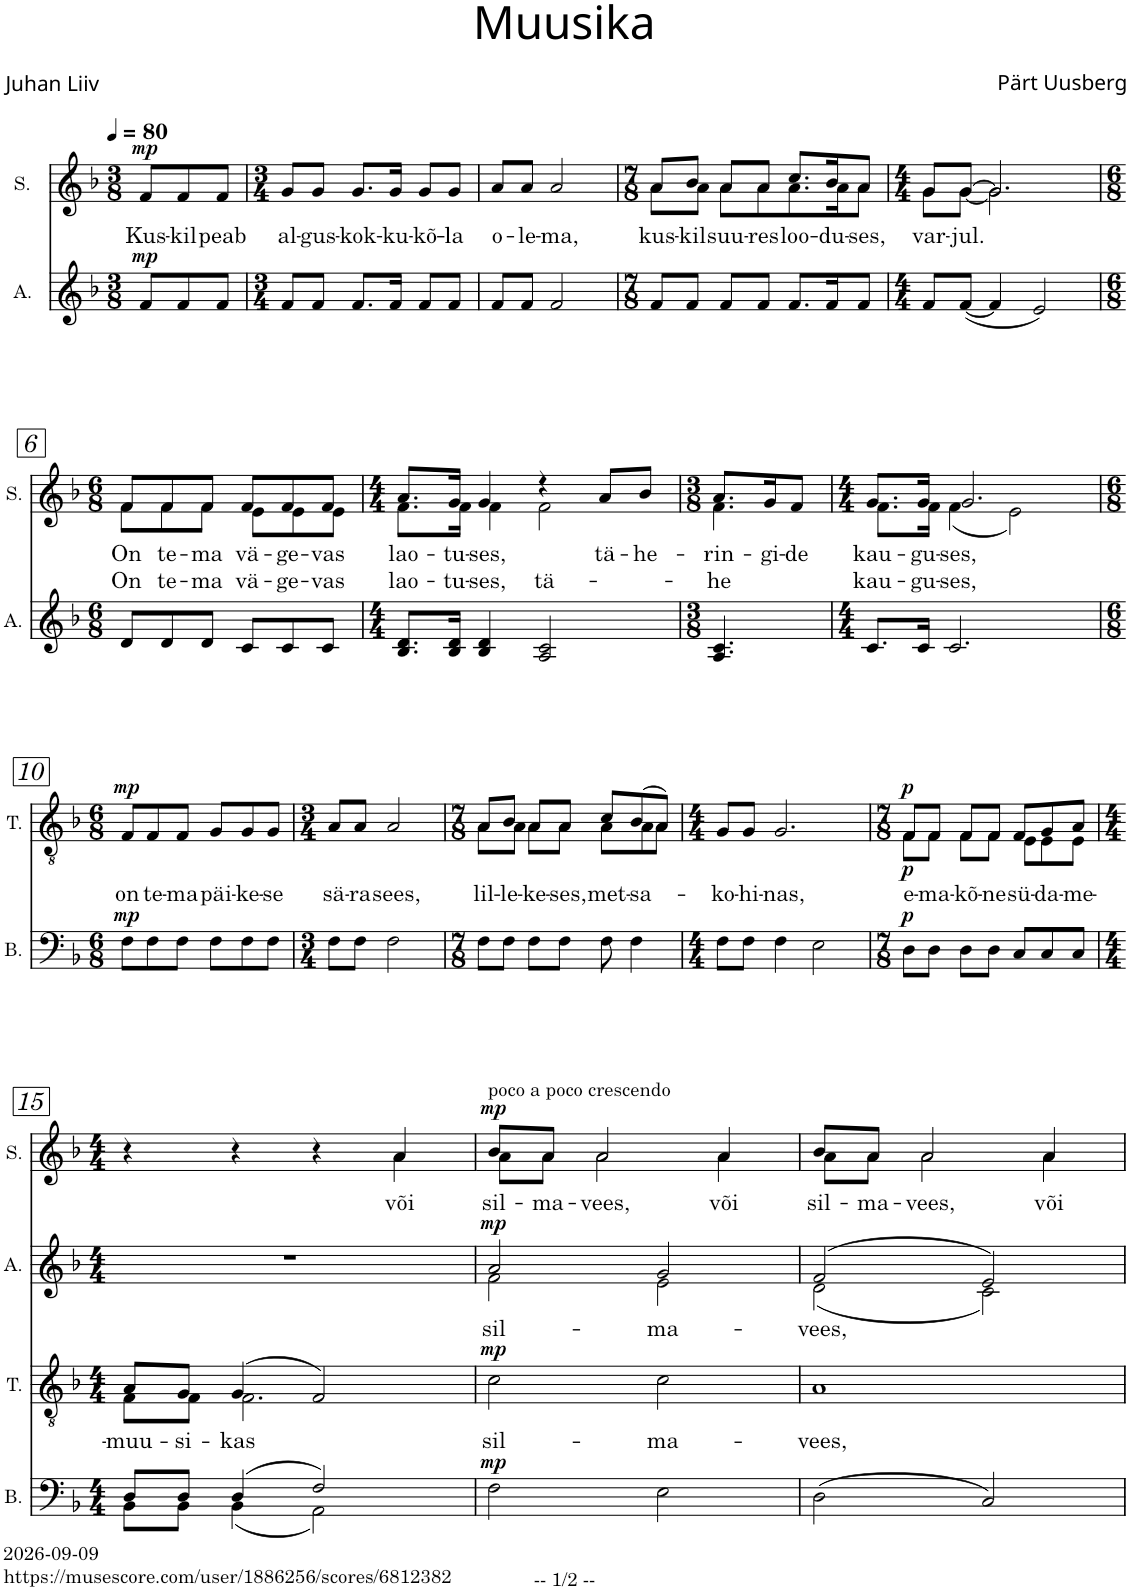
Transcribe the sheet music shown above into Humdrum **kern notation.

**kern	**dynam	**kern	**text	**dynam	**kern	**text	**dynam	**kern	**text	**text	**dynam
*part4	*part4	*part3	*part3	*part3	*part2	*part2	*part2	*part1	*part1	*part1	*part1
*staff4	*staff4	*staff3	*staff3	*staff3	*staff2	*staff2	*staff2	*staff1	*staff1	*staff1	*staff1
*I"Bass	*	*I"Tenor	*	*	*I"A.	*	*	*I"S.	*	*	*
*I'B.	*	*I'T.	*	*	*I'A.	*	*	*I'S.	*	*	*
*stria5	*	*stria5	*	*	*	*	*	*	*	*	*
*clefF4	*	*clefG2	*	*	*clefG2	*	*	*clefG2	*	*	*
*k[b-]	*	*k[b-]	*	*	*k[b-]	*	*	*k[b-]	*	*	*
*M3/8	*	*M3/8	*	*	*M3/8	*	*	*M3/8	*	*	*
*MM80	*	*MM80	*	*	*MM80	*	*	*MM80	*	*	*
=1	=1	=1	=1	=1	=1	=1	=1	=1	=1	=1	=1
!	!	!	!	!	!	!	!LO:DY:a	!	!LO:LY:b	!	!LO:DY:a
4.r	.	4.r	.	.	8f/L	.	mp	8f/L	Kus-	.	mp
!	!	!	!	!	!	!	!	!	!LO:LY:b	!	!
.	.	.	.	.	8f/	.	.	8f/	-kil	.	.
!	!	!	!	!	!	!	!	!	!LO:LY:b	!	!
.	.	.	.	.	8f/J	.	.	8f/J	peab	.	.
=2	=2	=2	=2	=2	=2	=2	=2	=2	=2	=2	=2
*M3/4	*	*M3/4	*	*	*M3/4	*	*	*M3/4	*	*	*
!	!	!	!	!	!	!	!	!	!LO:LY:b	!	!
2.r	.	2.r	.	.	8f/L	.	.	8g/L	al-	.	.
!	!	!	!	!	!	!	!	!	!LO:LY:b	!	!
.	.	.	.	.	8f/J	.	.	8g/J	-gus-	.	.
!	!	!	!	!	!	!	!	!	!LO:LY:b	!	!
.	.	.	.	.	8.f/L	.	.	8.g/L	-kok-	.	.
!	!	!	!	!	!	!	!	!	!LO:LY:b	!	!
.	.	.	.	.	16f/Jk	.	.	16g/Jk	-ku-	.	.
!	!	!	!	!	!	!	!	!	!LO:LY:b	!	!
.	.	.	.	.	8f/L	.	.	8g/L	-kõ-	.	.
!	!	!	!	!	!	!	!	!	!LO:LY:b	!	!
.	.	.	.	.	8f/J	.	.	8g/J	-la	.	.
=3	=3	=3	=3	=3	=3	=3	=3	=3	=3	=3	=3
!	!	!	!	!	!	!	!	!	!LO:LY:b	!	!
2.r	.	2.r	.	.	8f/L	.	.	8a/L	o-	.	.
!	!	!	!	!	!	!	!	!	!LO:LY:b	!	!
.	.	.	.	.	8f/J	.	.	8a/J	-le-	.	.
!	!	!	!	!	!	!	!	!	!LO:LY:b	!	!
.	.	.	.	.	2f/	.	.	2a/	-ma,	.	.
=4	=4	=4	=4	=4	=4	=4	=4	=4	=4	=4	=4
*M7/8	*	*M7/8	*	*	*M7/8	*	*	*M7/8	*	*	*
!	!	!	!	!	!	!	!	!	!LO:LY:b	!	!
*	*	*	*	*	*	*	*	*^	*	*	*
2..r	.	2..r	.	.	8f/L	.	.	8a/L	8a\L	kus-	.	.
!	!	!	!	!	!	!	!	!	!	!LO:LY:b	!	!
.	.	.	.	.	8f/J	.	.	8b-/J	8a\J	-kil	.	.
!	!	!	!	!	!	!	!	!	!	!LO:LY:b	!	!
.	.	.	.	.	8f/L	.	.	8a/L	8a\L	suu-	.	.
!	!	!	!	!	!	!	!	!	!	!LO:LY:b	!	!
.	.	.	.	.	8f/J	.	.	8a/J	8a\	-res	.	.
!	!	!	!	!	!	!	!	!	!	!LO:LY:b	!	!
.	.	.	.	.	8.f/L	.	.	8.cc/L	8.a\	loo-	.	.
!	!	!	!	!	!	!	!	!	!	!LO:LY:b	!	!
.	.	.	.	.	16f/K	.	.	16b-/K	16a\K	-du-	.	.
!	!	!	!	!	!	!	!	!	!	!LO:LY:b	!	!
.	.	.	.	.	8f/J	.	.	8a/J	8a\J	-ses,	.	.
=5	=5	=5	=5	=5	=5	=5	=5	=5	=5	=5	=5	=5
*M4/4	*	*M4/4	*	*	*M4/4	*	*	*M4/4	*	*	*	*
!	!	!	!	!	!	!	!	!	!	!LO:LY:b	!	!
1r	.	1r	.	.	8f/L	.	.	8g/L	8g\L	var-	.	.
!	!	!	!	!	!	!	!	!	!	!LO:LY:b	!	!
.	.	.	.	.	([8f/J	.	.	[8g/J	[8g\J	-jul.	.	.
.	.	.	.	.	4f/]	.	.	2.g/]	2.g\]	.	.	.
.	.	.	.	.	2e/)	.	.	.	.	.	.	.
!!LO:LB:g=z	!!
=6	=6	=6	=6	=6	=6	=6	=6	=6	=6	=6	=6	=6
*M6/8	*	*M6/8	*	*	*M6/8	*	*	*M6/8	*	*	*	*
!	!	!	!	!	!	!	!	!	!	!LO:LY:b	!	!
!	!	!	!	!	!	!	!	!	!	!	!LO:LY:b	!
2.r	.	2.r	.	.	8d/L	.	.	8f/L	8f\L	.	On	.
!	!	!	!	!	!	!	!	!	!	!LO:LY:b	!	!
!	!	!	!	!	!	!	!	!	!	!	!LO:LY:b	!
.	.	.	.	.	8d/	.	.	8f/	8f\	.	te-	.
!	!	!	!	!	!	!	!	!	!	!LO:LY:b	!	!
!	!	!	!	!	!	!	!	!	!	!	!LO:LY:b	!
.	.	.	.	.	8d/J	.	.	8f/J	8f\J	.	-ma	.
!	!	!	!	!	!	!	!	!	!	!LO:LY:b	!	!
!	!	!	!	!	!	!	!	!	!	!	!LO:LY:b	!
.	.	.	.	.	8c/L	.	.	8f/L	8e\L	.	vä-	.
!	!	!	!	!	!	!	!	!	!	!LO:LY:b	!	!
!	!	!	!	!	!	!	!	!	!	!	!LO:LY:b	!
.	.	.	.	.	8c/	.	.	8f/	8e\	.	-ge-	.
!	!	!	!	!	!	!	!	!	!	!LO:LY:b	!	!
!	!	!	!	!	!	!	!	!	!	!	!LO:LY:b	!
.	.	.	.	.	8c/J	.	.	8f/J	8e\J	.	-vas	.
=7	=7	=7	=7	=7	=7	=7	=7	=7	=7	=7	=7	=7
*M4/4	*	*M4/4	*	*	*M4/4	*	*	*M4/4	*	*	*	*
!	!	!	!	!	!	!	!	!	!	!LO:LY:b	!	!
!	!	!	!	!	!	!	!	!	!	!	!LO:LY:b	!
1r	.	1r	.	.	8.B-/ 8.d/L	.	.	8.a/L	8.f\L	.	lao-	.
!	!	!	!	!	!	!	!	!	!	!LO:LY:b	!	!
!	!	!	!	!	!	!	!	!	!	!	!LO:LY:b	!
.	.	.	.	.	16B-/ 16d/Jk	.	.	16g/Jk	16f\Jk	.	-tu-	.
!	!	!	!	!	!	!	!	!	!	!LO:LY:b	!	!
!	!	!	!	!	!	!	!	!	!	!	!LO:LY:b	!
.	.	.	.	.	4B-/ 4d/	.	.	4g/	4f\	.	-ses,	.
!	!	!	!	!	!	!	!	!	!	!	!LO:LY:b	!
.	.	.	.	.	2A/ 2c/	.	.	4r	2f\	.	-tä-	.
!	!	!	!	!	!	!	!	!	!	!LO:LY:b	!	!
.	.	.	.	.	.	.	.	8a/L	.	tä-	.	.
!	!	!	!	!	!	!	!	!	!	!LO:LY:b	!	!
.	.	.	.	.	.	.	.	8b-/J	.	-he-	.	.
=8	=8	=8	=8	=8	=8	=8	=8	=8	=8	=8	=8	=8
*M3/8	*	*M3/8	*	*	*M3/8	*	*	*M3/8	*	*	*	*
!	!	!	!	!	!	!	!	!	!	!LO:LY:b	!	!
!	!	!	!	!	!	!	!	!	!	!	!LO:LY:b	!
4.r	.	4.r	.	.	4.A/ 4.c/	.	.	8.a/L	4.f\	.	-he	.
!	!	!	!	!	!	!	!	!	!	!LO:LY:b	!	!
.	.	.	.	.	.	.	.	16g/K	.	-gi-	.	.
!	!	!	!	!	!	!	!	!	!	!LO:LY:b	!	!
.	.	.	.	.	.	.	.	8f/J	.	-de	.	.
=9	=9	=9	=9	=9	=9	=9	=9	=9	=9	=9	=9	=9
*M4/4	*	*M4/4	*	*	*M4/4	*	*	*M4/4	*	*	*	*
!	!	!	!	!	!	!	!	!	!	!LO:LY:b	!	!
!	!	!	!	!	!	!	!	!	!	!	!LO:LY:b	!
1r	.	1r	.	.	8.c/L	.	.	8.g/L	8.f\L	.	kau-	.
!	!	!	!	!	!	!	!	!	!	!LO:LY:b	!	!
!	!	!	!	!	!	!	!	!	!	!	!LO:LY:b	!
.	.	.	.	.	16c/Jk	.	.	16g/Jk	16f\Jk	.	-gu-	.
!	!	!	!	!	!	!	!	!	!	!LO:LY:b	!	!
!	!	!	!	!	!	!	!	!	!	!	!LO:LY:b	!
.	.	.	.	.	2.c/	.	.	2.g/	(4f\	.	-ses,	.
.	.	.	.	.	.	.	.	.	2e\)	.	.	.
!!LO:LB:g=z	!!
=10	=10	=10	=10	=10	=10	=10	=10	=10	=10	=10	=10	=10
*	*	*clefGv2	*	*	*	*	*	*	*	*	*	*
*M6/8	*	*M6/8	*	*	*M6/8	*	*	*M6/8	*	*	*	*
!	!LO:DY:a	!	!LO:LY:b	!LO:DY:a	!	!	!	!	!	!	!	!
8F\L	mp	8F/L	on	mp	2.r	.	.	2.r	2.r	.	.	.
!	!	!	!LO:LY:b	!	!	!	!	!	!	!	!	!
8F\	.	8F/	te-	.	.	.	.	.	.	.	.	.
!	!	!	!LO:LY:b	!	!	!	!	!	!	!	!	!
8F\J	.	8F/J	-ma	.	.	.	.	.	.	.	.	.
!	!	!	!LO:LY:b	!	!	!	!	!	!	!	!	!
8F\L	.	8G/L	päi-	.	.	.	.	.	.	.	.	.
!	!	!	!LO:LY:b	!	!	!	!	!	!	!	!	!
8F\	.	8G/	-ke-	.	.	.	.	.	.	.	.	.
!	!	!	!LO:LY:b	!	!	!	!	!	!	!	!	!
8F\J	.	8G/J	-se	.	.	.	.	.	.	.	.	.
*	*	*	*	*	*	*	*	*v	*v	*	*	*
=11	=11	=11	=11	=11	=11	=11	=11	=11	=11	=11	=11
*M3/4	*	*M3/4	*	*	*M3/4	*	*	*M3/4	*	*	*
!	!	!	!LO:LY:b	!	!	!	!	!	!	!	!
8F\L	.	8A/L	sä-	.	2.r	.	.	2.r	.	.	.
!	!	!	!LO:LY:b	!	!	!	!	!	!	!	!
8F\J	.	8A/J	-ra	.	.	.	.	.	.	.	.
!	!	!	!LO:LY:b	!	!	!	!	!	!	!	!
2F\	.	2A/	sees,	.	.	.	.	.	.	.	.
=12	=12	=12	=12	=12	=12	=12	=12	=12	=12	=12	=12
*M7/8	*	*M7/8	*	*	*M7/8	*	*	*M7/8	*	*	*
!	!	!	!LO:LY:b	!	!	!	!	!	!	!	!
*	*	*^	*	*	*	*	*	*	*	*	*
8F\L	.	8A/L	8A\L	lil-	.	2..r	.	.	2..r	.	.	.
!	!	!	!	!LO:LY:b	!	!	!	!	!	!	!	!
8F\J	.	8B-/J	8A\J	-le-	.	.	.	.	.	.	.	.
!	!	!	!	!LO:LY:b	!	!	!	!	!	!	!	!
8F\L	.	8A/L	8A\L	-ke-	.	.	.	.	.	.	.	.
!	!	!	!	!LO:LY:b	!	!	!	!	!	!	!	!
8F\J	.	8A/J	8A\J	-ses,	.	.	.	.	.	.	.	.
!	!	!	!	!LO:LY:b	!	!	!	!	!	!	!	!
8F\	.	8c/L	8A\L	met-	.	.	.	.	.	.	.	.
!	!	!	!	!LO:LY:b	!	!	!	!	!	!	!	!
4F\	.	(8B-/	8A\	-sa-	.	.	.	.	.	.	.	.
.	.	8A/J)	8A\J	.	.	.	.	.	.	.	.	.
*	*	*v	*v	*	*	*	*	*	*	*	*	*
=13	=13	=13	=13	=13	=13	=13	=13	=13	=13	=13	=13
*M4/4	*	*M4/4	*	*	*M4/4	*	*	*M4/4	*	*	*
*	*	*^	*	*	*	*	*	*	*	*	*
!	!	!	!	!LO:LY:b	!	!	!	!	!	!	!	!
*	*	*v	*v	*	*	*	*	*	*	*	*	*
8F\L	.	8G/L	-ko-	.	1r	.	.	1r	.	.	.
!	!	!	!LO:LY:b	!	!	!	!	!	!	!	!
8F\J	.	8G/J	-hi-	.	.	.	.	.	.	.	.
!	!	!	!LO:LY:b	!	!	!	!	!	!	!	!
4F\	.	2.G/	-nas,	.	.	.	.	.	.	.	.
2E\	.	.	.	.	.	.	.	.	.	.	.
=14	=14	=14	=14	=14	=14	=14	=14	=14	=14	=14	=14
*M7/8	*	*M7/8	*	*	*M7/8	*	*	*M7/8	*	*	*
!	!LO:DY:a	!	!LO:LY:b	!LO:DY:a	!	!	!	!	!	!	!
*	*	*^	*	*	*	*	*	*	*	*	*
!	!	!	!	!	!LO:DY:n=1:b	!	!	!	!	!	!	!
8D\L	p	8F/L	8F\L	e-	p p	2..r	.	.	2..r	.	.	.
!	!	!	!	!LO:LY:b	!	!	!	!	!	!	!	!
8D\J	.	8F/J	8F\J	-ma-	.	.	.	.	.	.	.	.
!	!	!	!	!LO:LY:b	!	!	!	!	!	!	!	!
8D\L	.	8F/L	8F\L	-kõ-	.	.	.	.	.	.	.	.
!	!	!	!	!LO:LY:b	!	!	!	!	!	!	!	!
8D\J	.	8F/J	8F\J	-ne	.	.	.	.	.	.	.	.
!	!	!	!	!LO:LY:b	!	!	!	!	!	!	!	!
8C/L	.	8F/L	8E\L	sü-	.	.	.	.	.	.	.	.
!	!	!	!	!LO:LY:b	!	!	!	!	!	!	!	!
8C/	.	8G/	8E\	-da-	.	.	.	.	.	.	.	.
!	!	!	!	!LO:LY:b	!	!	!	!	!	!	!	!
8C/J	.	8A/J	8E\J	-me-	.	.	.	.	.	.	.	.
!!LO:LB:g=z
=15	=15	=15	=15	=15	=15	=15	=15	=15	=15	=15	=15	=15
*M4/4	*	*M4/4	*	*	*	*M4/4	*	*	*M4/4	*	*	*
*^	*	*	*	*	*	*	*	*	*	*	*	*
!	!	!	!	!	!LO:LY:b	!	!	!	!	!	!	!	!
*	*	*	*	*	*	*	*	*	*	*^	*	*	*
8D/L	8BB-\L	.	8A/L	8F\L	-muu-	.	1r	.	.	4r	2.ryy	.	.	.
!	!	!	!	!	!LO:LY:b	!	!	!	!	!	!	!	!	!
8D/J	8BB-\J	.	8G/J	8F\J	-si-	.	.	.	.	.	.	.	.	.
!	!	!	!	!	!LO:LY:b	!	!	!	!	!	!	!	!	!
(4D/	(4BB-\	.	(4G/	2.F\	-kas	.	.	.	.	4r	.	.	.	.
2F/)	2AA\)	.	2F/)	.	.	.	.	.	.	4r	.	.	.	.
!	!	!	!	!	!	!	!	!	!	!	!	!LO:LY:b	!	!
.	.	.	.	.	.	.	.	.	.	4a/	4a\	või	.	.
*v	*v	*	*	*	*	*	*	*	*	*	*	*	*	*
*	*	*v	*v	*	*	*	*	*	*	*	*	*	*
=16	=16	=16	=16	=16	=16	=16	=16	=16	=16	=16	=16	=16
!	!	!	!	!	!	!	!	!LO:TX:a:t=poco a poco crescendo	!	!	!	!
!	!LO:DY:a	!	!LO:LY:b	!LO:DY:a	!	!LO:LY:b	!LO:DY:a	!	!	!LO:LY:b	!	!LO:DY:a
*	*	*	*	*	*^	*	*	*	*	*	*	*
2F\	mp	2c\	sil-	mp	2a/	2f\	sil-	mp	8b-/L	8a\L	sil-	.	mp
!	!	!	!	!	!	!	!	!	!	!	!LO:LY:b	!	!
.	.	.	.	.	.	.	.	.	8a/J	8a\J	-ma-	.	.
!	!	!	!	!	!	!	!	!	!	!	!LO:LY:b	!	!
.	.	.	.	.	.	.	.	.	2a/	2a\	-vees,	.	.
!	!	!	!LO:LY:b	!	!	!	!LO:LY:b	!	!	!	!	!	!
2E\	.	2c\	-ma-	.	2g/	2e\	-ma-	.	.	.	.	.	.
!	!	!	!	!	!	!	!	!	!	!	!LO:LY:b	!	!
.	.	.	.	.	.	.	.	.	4a/	4a\	või	.	.
=17	=17	=17	=17	=17	=17	=17	=17	=17	=17	=17	=17	=17	=17
!	!	!	!LO:LY:b	!	!	!	!LO:LY:b	!	!	!	!LO:LY:b	!	!
(2D\	.	1A	-vees,	.	(2f/	(2d\	-vees,	.	8b-/L	8a\L	sil-	.	.
!	!	!	!	!	!	!	!	!	!	!	!LO:LY:b	!	!
.	.	.	.	.	.	.	.	.	8a/J	8a\J	-ma-	.	.
!	!	!	!	!	!	!	!	!	!	!	!LO:LY:b	!	!
.	.	.	.	.	.	.	.	.	2a/	2a\	-vees,	.	.
2C/)	.	.	.	.	2e/)	2c\)	.	.	.	.	.	.	.
!	!	!	!	!	!	!	!	!	!	!	!LO:LY:b	!	!
.	.	.	.	.	.	.	.	.	4a/	4a\	või	.	.
*	*	*	*	*	*v	*v	*	*	*	*	*	*	*
*	*	*	*	*	*	*	*	*v	*v	*	*	*
=	=	=	=	=	=	=	=	=	=	=	=
*-	*-	*-	*-	*-	*-	*-	*-	*-	*-	*-	*-
